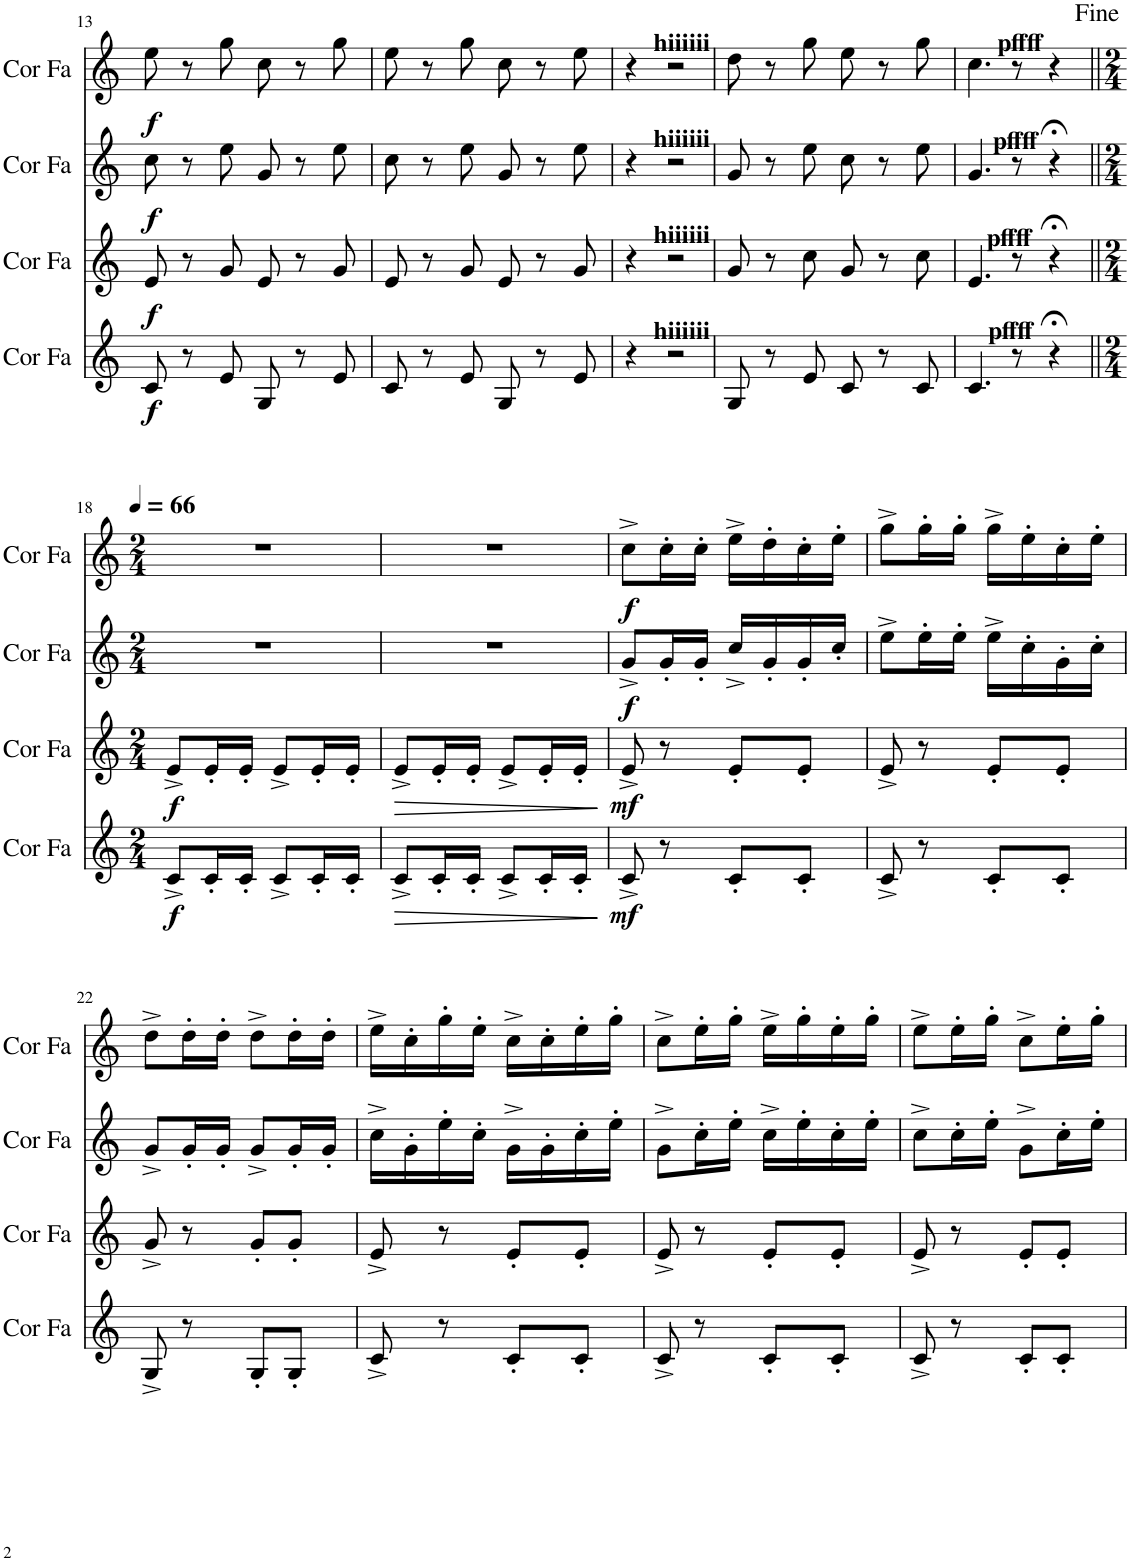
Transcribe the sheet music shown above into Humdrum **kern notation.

**kern	**dynam	**kern	**dynam	**kern	**dynam	**kern	**dynam
*part4	*part4	*part3	*part3	*part2	*part2	*part1	*part1
*staff4	*staff4	*staff3	*staff3	*staff2	*staff2	*staff1	*staff1
*I"Cor en Fa	*	*I"Cor en Fa	*	*I"Cor en Fa	*	*I"Cor en Fa	*
*I'Cor Fa	*	*I'Cor Fa	*	*I'Cor Fa	*	*I'Cor Fa	*
!!LO:PB:g=z
*clefG2	*	*clefG2	*	*clefG2	*	*clefG2	*
*Trd4c7	*	*Trd4c7	*	*Trd4c7	*	*Trd4c7	*
*k[]	*	*k[]	*	*k[]	*	*k[]	*
*M6/8	*	*M6/8	*	*M6/8	*	*M6/8	*
=13	=13	=13	=13	=13	=13	=13	=13
!	!LO:DY:b	!	!LO:DY:b	!	!LO:DY:b	!	!LO:DY:b
8c/	f	8e/	f	8cc\	f	8ee\	f
8r	.	8r	.	8r	.	8r	.
8e/	.	8g/	.	8ee\	.	8gg\	.
8G/	.	8e/	.	8g/	.	8cc\	.
8r	.	8r	.	8r	.	8r	.
8e/	.	8g/	.	8ee\	.	8gg\	.
=14	=14	=14	=14	=14	=14	=14	=14
8c/	.	8e/	.	8cc\	.	8ee\	.
8r	.	8r	.	8r	.	8r	.
8e/	.	8g/	.	8ee\	.	8gg\	.
8G/	.	8e/	.	8g/	.	8cc\	.
8r	.	8r	.	8r	.	8r	.
8e/	.	8g/	.	8ee\	.	8ee\	.
=15	=15	=15	=15	=15	=15	=15	=15
4r	.	4r	.	4r	.	4r	.
!	!	!	!	!	!	!LO:TX:a:B:t=hiiiiii	!
!	!	!	!	!LO:TX:a:B:t=hiiiiii	!	!	!
!	!	!LO:TX:a:B:t=hiiiiii	!	!	!	!	!
!LO:TX:a:B:t=hiiiiii	!	!	!	!	!	!	!
2r	.	2r	.	2r	.	2r	.
=16	=16	=16	=16	=16	=16	=16	=16
8G/	.	8g/	.	8g/	.	8dd\	.
8r	.	8r	.	8r	.	8r	.
8e/	.	8cc\	.	8ee\	.	8gg\	.
8c/	.	8g/	.	8cc\	.	8ee\	.
8r	.	8r	.	8r	.	8r	.
8c/	.	8cc\	.	8ee\	.	8gg\	.
=17	=17	=17	=17	=17	=17	=17	=17
4.c/	.	4.e/	.	4.g/	.	4.cc\	.
!	!	!	!	!	!	!LO:TX:a:B:t=pffff	!
!	!	!	!	!LO:TX:a:B:t=pffff	!	!	!
!	!	!LO:TX:a:B:t=pffff	!	!	!	!	!
!LO:TX:a:B:t=pffff	!	!	!	!	!	!	!
8r	.	8r	.	8r	.	8r	.
4r;<	.	4r;<	.	4r;<	.	4r	.
!!LO:LB:g=z
=18||	=18||	=18||	=18||	=18||	=18||	=18||	=18||
*M2/4	*	*M2/4	*	*M2/4	*	*M2/4	*
*	*	*	*	*	*	*MM66	*
!	!LO:DY:b	!	!LO:DY:b	!	!	!	!
8c^/L	f	8e^/L	f	2r	.	2r	.
16c'/L	.	16e'/L	.	.	.	.	.
16c'/JJ	.	16e'/JJ	.	.	.	.	.
8c^/L	.	8e^/L	.	.	.	.	.
16c'/L	.	16e'/L	.	.	.	.	.
16c'/JJ	.	16e'/JJ	.	.	.	.	.
=19	=19	=19	=19	=19	=19	=19	=19
!	!LO:HP:b	!	!LO:HP:b	!	!	!	!
8c^/L	>	8e^/L	>	2r	.	2r	.
16c'/L	.	16e'/L	.	.	.	.	.
16c'/JJ	.	16e'/JJ	.	.	.	.	.
8c^/L	.	8e^/L	.	.	.	.	.
16c'/L	.	16e'/L	.	.	.	.	.
16c'/JJ	.	16e'/JJ	.	.	.	.	.
.	]	.	]	.	.	.	.
=20	=20	=20	=20	=20	=20	=20	=20
!	!LO:DY:b	!	!LO:DY:b	!	!LO:DY:b	!	!LO:DY:b
8c^/	mf	8e^/	mf	8g^/L	f	8cc^\L	f
8r	.	8r	.	16g'/L	.	16cc'\L	.
.	.	.	.	16g'/JJ	.	16cc'\JJ	.
8c'/L	.	8e'/L	.	16cc^/LL	.	16ee^\LL	.
.	.	.	.	16g'/	.	16dd'\	.
8c'/J	.	8e'/J	.	16g'/	.	16cc'\	.
.	.	.	.	16cc'/JJ	.	16ee'\JJ	.
=21	=21	=21	=21	=21	=21	=21	=21
8c^/	.	8e^/	.	8ee^\L	.	8gg^\L	.
8r	.	8r	.	16ee'\L	.	16gg'\L	.
.	.	.	.	16ee'\JJ	.	16gg'\JJ	.
8c'/L	.	8e'/L	.	16ee^\LL	.	16gg^\LL	.
.	.	.	.	16cc'\	.	16ee'\	.
8c'/J	.	8e'/J	.	16g'\	.	16cc'\	.
.	.	.	.	16cc'\JJ	.	16ee'\JJ	.
!!LO:LB:g=z
=22	=22	=22	=22	=22	=22	=22	=22
8G^/	.	8g^/	.	8g^/L	.	8dd^\L	.
8r	.	8r	.	16g'/L	.	16dd'\L	.
.	.	.	.	16g'/JJ	.	16dd'\JJ	.
8G'/L	.	8g'/L	.	8g^/L	.	8dd^\L	.
8G'/J	.	8g'/J	.	16g'/L	.	16dd'\L	.
.	.	.	.	16g'/JJ	.	16dd'\JJ	.
=23	=23	=23	=23	=23	=23	=23	=23
8c^/	.	8e^/	.	16cc^\LL	.	16ee^\LL	.
.	.	.	.	16g'\	.	16cc'\	.
8r	.	8r	.	16ee'\	.	16gg'\	.
.	.	.	.	16cc'\JJ	.	16ee'\JJ	.
8c'/L	.	8e'/L	.	16g^\LL	.	16cc^\LL	.
.	.	.	.	16g'\	.	16cc'\	.
8c'/J	.	8e'/J	.	16cc'\	.	16ee'\	.
.	.	.	.	16ee'\JJ	.	16gg'\JJ	.
=24	=24	=24	=24	=24	=24	=24	=24
8c^/	.	8e^/	.	8g^\L	.	8cc^\L	.
8r	.	8r	.	16cc'\L	.	16ee'\L	.
.	.	.	.	16ee'\JJ	.	16gg'\JJ	.
8c'/L	.	8e'/L	.	16cc^\LL	.	16ee^\LL	.
.	.	.	.	16ee'\	.	16gg'\	.
8c'/J	.	8e'/J	.	16cc'\	.	16ee'\	.
.	.	.	.	16ee'\JJ	.	16gg'\JJ	.
=25	=25	=25	=25	=25	=25	=25	=25
8c^/	.	8e^/	.	8cc^\L	.	8ee^\L	.
8r	.	8r	.	16cc'\L	.	16ee'\L	.
.	.	.	.	16ee'\JJ	.	16gg'\JJ	.
8c'/L	.	8e'/L	.	8g^\L	.	8cc^\L	.
8c'/J	.	8e'/J	.	16cc'\L	.	16ee'\L	.
.	.	.	.	16ee'\JJ	.	16gg'\JJ	.
=	=	=	=	=	=	=	=
*-	*-	*-	*-	*-	*-	*-	*-
